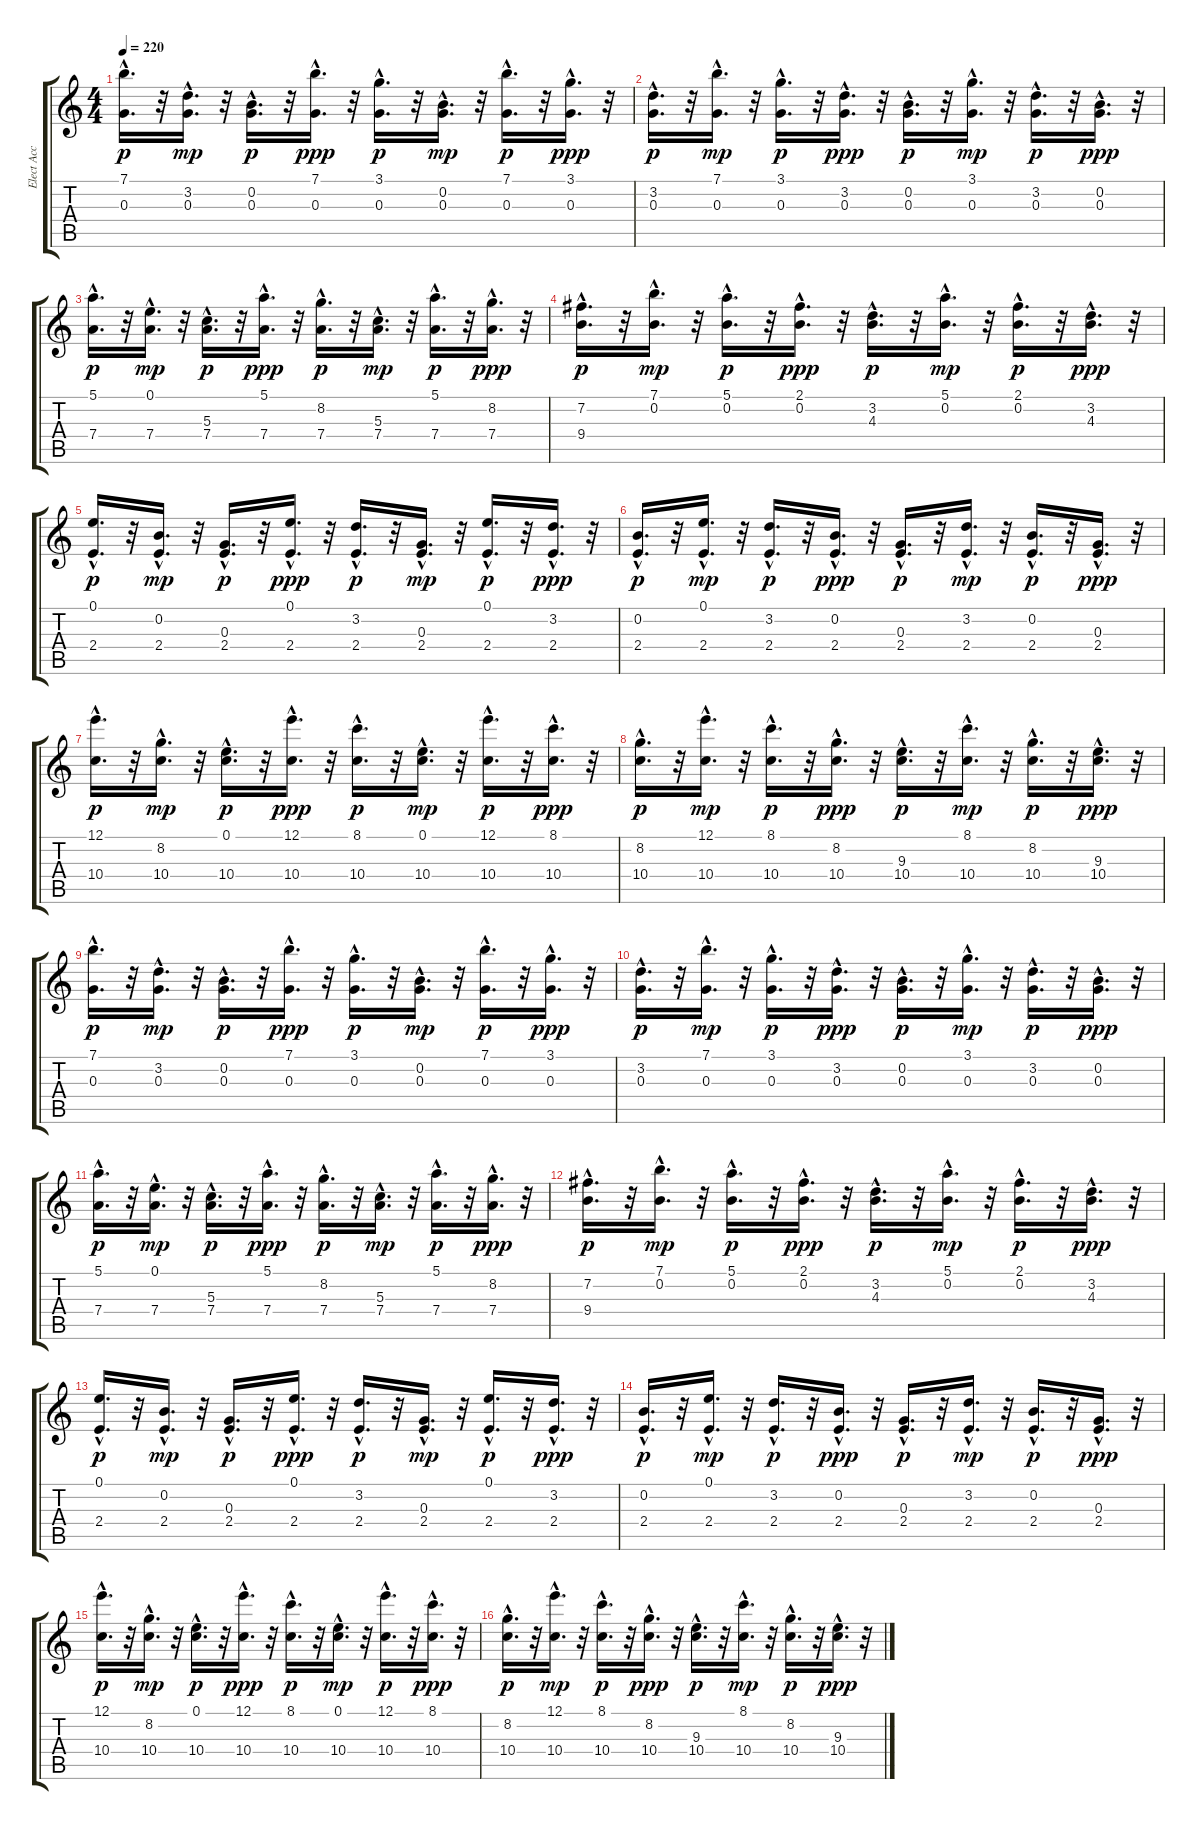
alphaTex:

\track ("Elect Acc 2" "Elect Acc ") {instrument synthbass2}
\staff {score tabs}
\tuning (E4 B3 G3 D3 A2 E2) {hide}
\ts (4 4)
\tempo 220
\clef g2
\ks c
(7.1{hac} 0.3{hac}).16{d dy p} r.32 (3.2{hac} 0.3{hac}).16{d dy mp} r.32 (0.2{hac} 0.3{hac}).16{d dy p} r.32 (7.1{hac} 0.3{hac}).16{d dy ppp} r.32 (3.1{hac} 0.3{hac}).16{d dy p} r.32 (0.2{hac} 0.3{hac}).16{d dy mp} r.32 (7.1{hac} 0.3{hac}).16{d dy p} r.32 (3.1{hac} 0.3{hac}).16{d dy ppp} r.32 |
(3.2{hac} 0.3{hac}).16{d dy p} r.32 (7.1{hac} 0.3{hac}).16{d dy mp} r.32 (3.1{hac} 0.3{hac}).16{d dy p} r.32 (3.2{hac} 0.3{hac}).16{d dy ppp} r.32 (0.2{hac} 0.3{hac}).16{d dy p} r.32 (3.1{hac} 0.3{hac}).16{d dy mp} r.32 (3.2{hac} 0.3{hac}).16{d dy p} r.32 (0.2{hac} 0.3{hac}).16{d dy ppp} r.32 |
(5.1{hac} 7.4{hac}).16{d dy p} r.32 (0.1{hac} 7.4{hac}).16{d dy mp} r.32 (5.3{hac} 7.4{hac}).16{d dy p} r.32 (5.1{hac} 7.4{hac}).16{d dy ppp} r.32 (8.2{hac} 7.4{hac}).16{d dy p} r.32 (5.3{hac} 7.4{hac}).16{d dy mp} r.32 (5.1{hac} 7.4{hac}).16{d dy p} r.32 (8.2{hac} 7.4{hac}).16{d dy ppp} r.32 |
(7.2{hac} 9.4{hac}).16{d dy p} r.32 (7.1{hac} 0.2{hac}).16{d dy mp} r.32 (5.1{hac} 0.2{hac}).16{d dy p} r.32 (2.1{hac} 0.2{hac}).16{d dy ppp} r.32 (3.2{hac} 4.3{hac}).16{d dy p} r.32 (5.1{hac} 0.2{hac}).16{d dy mp} r.32 (2.1{hac} 0.2{hac}).16{d dy p} r.32 (3.2{hac} 4.3{hac}).16{d dy ppp} r.32 |
(0.1{hac} 2.4{hac}).16{d dy p} r.32 (0.2{hac} 2.4{hac}).16{d dy mp} r.32 (0.3{hac} 2.4{hac}).16{d dy p} r.32 (0.1{hac} 2.4{hac}).16{d dy ppp} r.32 (3.2{hac} 2.4{hac}).16{d dy p} r.32 (0.3{hac} 2.4{hac}).16{d dy mp} r.32 (0.1{hac} 2.4{hac}).16{d dy p} r.32 (3.2{hac} 2.4{hac}).16{d dy ppp} r.32 |
(0.2{hac} 2.4{hac}).16{d dy p} r.32 (0.1{hac} 2.4{hac}).16{d dy mp} r.32 (3.2{hac} 2.4{hac}).16{d dy p} r.32 (0.2{hac} 2.4{hac}).16{d dy ppp} r.32 (0.3{hac} 2.4{hac}).16{d dy p} r.32 (3.2{hac} 2.4{hac}).16{d dy mp} r.32 (0.2{hac} 2.4{hac}).16{d dy p} r.32 (0.3{hac} 2.4{hac}).16{d dy ppp} r.32 |
(12.1{hac} 10.4{hac}).16{d dy p} r.32 (8.2{hac} 10.4{hac}).16{d dy mp} r.32 (0.1{hac} 10.4{hac}).16{d dy p} r.32 (12.1{hac} 10.4{hac}).16{d dy ppp} r.32 (8.1{hac} 10.4{hac}).16{d dy p} r.32 (0.1{hac} 10.4{hac}).16{d dy mp} r.32 (12.1{hac} 10.4{hac}).16{d dy p} r.32 (8.1{hac} 10.4{hac}).16{d dy ppp} r.32 |
(8.2{hac} 10.4{hac}).16{d dy p} r.32 (12.1{hac} 10.4{hac}).16{d dy mp} r.32 (8.1{hac} 10.4{hac}).16{d dy p} r.32 (8.2{hac} 10.4{hac}).16{d dy ppp} r.32 (9.3{hac} 10.4{hac}).16{d dy p} r.32 (8.1{hac} 10.4{hac}).16{d dy mp} r.32 (8.2{hac} 10.4{hac}).16{d dy p} r.32 (9.3{hac} 10.4{hac}).16{d dy ppp} r.32 |
(7.1{hac} 0.3{hac}).16{d dy p} r.32 (3.2{hac} 0.3{hac}).16{d dy mp} r.32 (0.2{hac} 0.3{hac}).16{d dy p} r.32 (7.1{hac} 0.3{hac}).16{d dy ppp} r.32 (3.1{hac} 0.3{hac}).16{d dy p} r.32 (0.2{hac} 0.3{hac}).16{d dy mp} r.32 (7.1{hac} 0.3{hac}).16{d dy p} r.32 (3.1{hac} 0.3{hac}).16{d dy ppp} r.32 |
(3.2{hac} 0.3{hac}).16{d dy p} r.32 (7.1{hac} 0.3{hac}).16{d dy mp} r.32 (3.1{hac} 0.3{hac}).16{d dy p} r.32 (3.2{hac} 0.3{hac}).16{d dy ppp} r.32 (0.2{hac} 0.3{hac}).16{d dy p} r.32 (3.1{hac} 0.3{hac}).16{d dy mp} r.32 (3.2{hac} 0.3{hac}).16{d dy p} r.32 (0.2{hac} 0.3{hac}).16{d dy ppp} r.32 |
(5.1{hac} 7.4{hac}).16{d dy p} r.32 (0.1{hac} 7.4{hac}).16{d dy mp} r.32 (5.3{hac} 7.4{hac}).16{d dy p} r.32 (5.1{hac} 7.4{hac}).16{d dy ppp} r.32 (8.2{hac} 7.4{hac}).16{d dy p} r.32 (5.3{hac} 7.4{hac}).16{d dy mp} r.32 (5.1{hac} 7.4{hac}).16{d dy p} r.32 (8.2{hac} 7.4{hac}).16{d dy ppp} r.32 |
(7.2{hac} 9.4{hac}).16{d dy p} r.32 (7.1{hac} 0.2{hac}).16{d dy mp} r.32 (5.1{hac} 0.2{hac}).16{d dy p} r.32 (2.1{hac} 0.2{hac}).16{d dy ppp} r.32 (3.2{hac} 4.3{hac}).16{d dy p} r.32 (5.1{hac} 0.2{hac}).16{d dy mp} r.32 (2.1{hac} 0.2{hac}).16{d dy p} r.32 (3.2{hac} 4.3{hac}).16{d dy ppp} r.32 |
(0.1{hac} 2.4{hac}).16{d dy p} r.32 (0.2{hac} 2.4{hac}).16{d dy mp} r.32 (0.3{hac} 2.4{hac}).16{d dy p} r.32 (0.1{hac} 2.4{hac}).16{d dy ppp} r.32 (3.2{hac} 2.4{hac}).16{d dy p} r.32 (0.3{hac} 2.4{hac}).16{d dy mp} r.32 (0.1{hac} 2.4{hac}).16{d dy p} r.32 (3.2{hac} 2.4{hac}).16{d dy ppp} r.32 |
(0.2{hac} 2.4{hac}).16{d dy p} r.32 (0.1{hac} 2.4{hac}).16{d dy mp} r.32 (3.2{hac} 2.4{hac}).16{d dy p} r.32 (0.2{hac} 2.4{hac}).16{d dy ppp} r.32 (0.3{hac} 2.4{hac}).16{d dy p} r.32 (3.2{hac} 2.4{hac}).16{d dy mp} r.32 (0.2{hac} 2.4{hac}).16{d dy p} r.32 (0.3{hac} 2.4{hac}).16{d dy ppp} r.32 |
(12.1{hac} 10.4{hac}).16{d dy p} r.32 (8.2{hac} 10.4{hac}).16{d dy mp} r.32 (0.1{hac} 10.4{hac}).16{d dy p} r.32 (12.1{hac} 10.4{hac}).16{d dy ppp} r.32 (8.1{hac} 10.4{hac}).16{d dy p} r.32 (0.1{hac} 10.4{hac}).16{d dy mp} r.32 (12.1{hac} 10.4{hac}).16{d dy p} r.32 (8.1{hac} 10.4{hac}).16{d dy ppp} r.32 |
(8.2{hac} 10.4{hac}).16{d dy p} r.32 (12.1{hac} 10.4{hac}).16{d dy mp} r.32 (8.1{hac} 10.4{hac}).16{d dy p} r.32 (8.2{hac} 10.4{hac}).16{d dy ppp} r.32 (9.3{hac} 10.4{hac}).16{d dy p} r.32 (8.1{hac} 10.4{hac}).16{d dy mp} r.32 (8.2{hac} 10.4{hac}).16{d dy p} r.32 (9.3{hac} 10.4{hac}).16{d dy ppp} r.32
